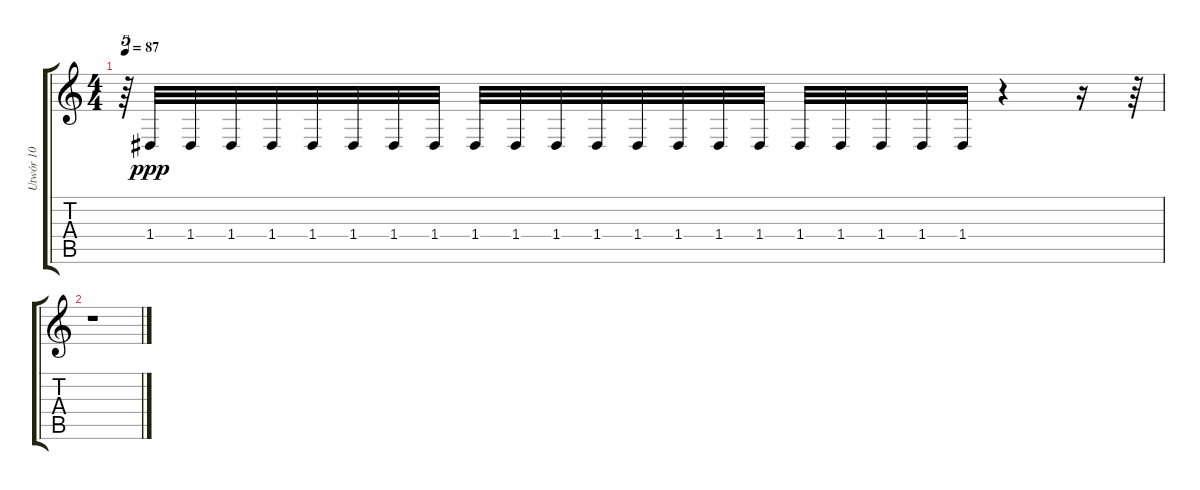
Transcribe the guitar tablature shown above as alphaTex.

\track ("Utwór 10" "Utwór 10") {instrument acousticgrandpiano}
\staff {score tabs}
\tuning (E4 B3 G3 D3 A2 E2) {hide}
\ts (4 4)
\tempo 87
\clef g2
\ks c
r.64{tu (5 4) dy f} 1.4.32{dy ppp volume 2} 1.4.32 1.4.32{volume 2} 1.4.32 1.4.32{volume 2} 1.4.32 1.4.32{volume 2} 1.4.32 1.4.32{volume 2} 1.4.32 1.4.32{volume 2} 1.4.32 1.4.32{volume 1} 1.4.32 1.4.32{volume 1} 1.4.32 1.4.32{volume 1} 1.4.32 1.4.32{volume 1} 1.4.32 1.4.32{volume 1} r.4 r.16 r.64 |
r.1
